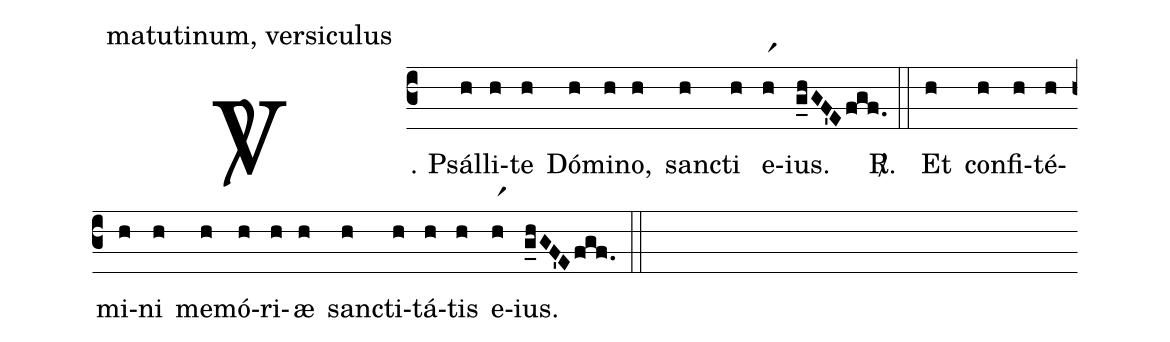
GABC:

office-part: matutinum, versiculus;
%%
(c3)
<sp>V/</sp>. Ps{á}l(h)li(h)te(h) Dó(h)mi(h)no,(h) sanc(h)ti(h) e(hr1)ius.(g_hGF'Efgf.) <sp>R/</sp>.(::)
Et(h) con(h)fi(h)té(h)mi(h)ni(h) me(h)mó(h)ri(h)æ(h) sanc(h)ti(h)tá(h)tis(h) e(hr1)ius.(g_hGF'Efgf.) (::)
